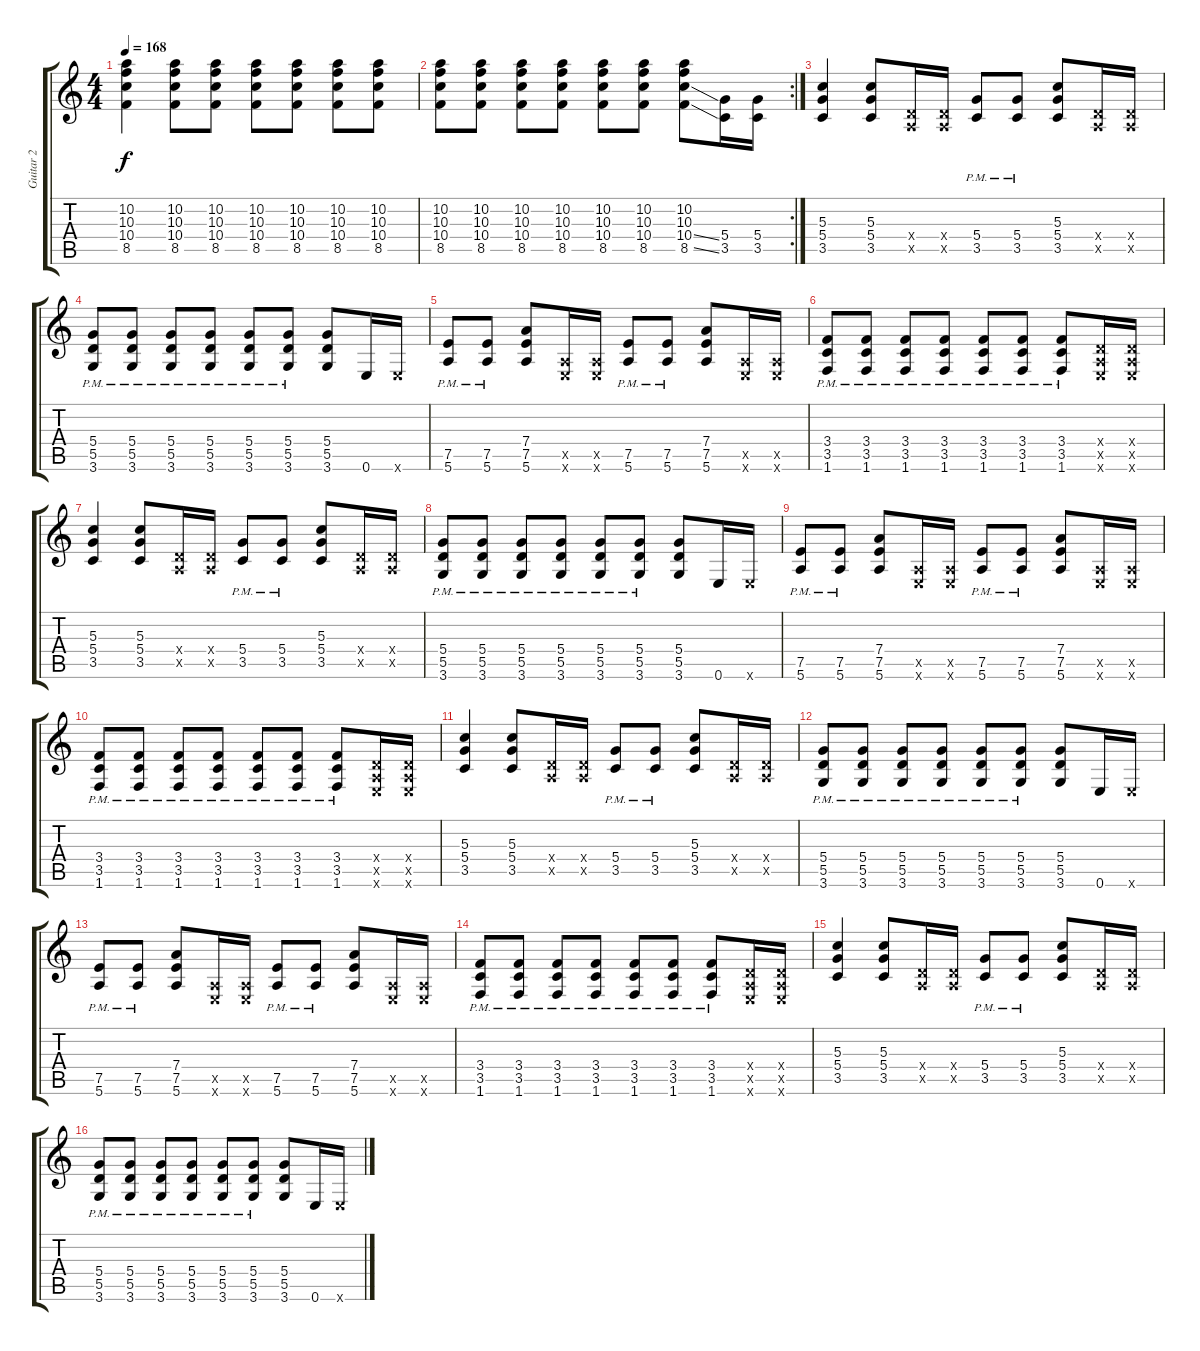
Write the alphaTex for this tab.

\track ("Guitar 2" "Guitar 2") {instrument overdrivenguitar}
\staff {score tabs}
\tuning (E4 B3 G3 D3 A2 E2) {hide}
\ts (4 4)
\tempo 168
\clef g2
\ks c
(10.2 10.3 10.4 8.5).4{dy f} (10.2 10.3 10.4 8.5).8 (10.2 10.3 10.4 8.5).8 (10.2 10.3 10.4 8.5).8 (10.2 10.3 10.4 8.5).8 (10.2 10.3 10.4 8.5).8 (10.2 10.3 10.4 8.5).8 |
\rc 2
(10.2 10.3 10.4 8.5).8 (10.2 10.3 10.4 8.5).8 (10.2 10.3 10.4 8.5).8 (10.2 10.3 10.4 8.5).8 (10.2 10.3 10.4 8.5).8 (10.2 10.3 10.4 8.5).8 (10.2 10.3 10.4{ss} 8.5{ss}).8 (5.4 3.5).16 (5.4 3.5).16 |
(5.3 5.4 3.5).4 (5.3 5.4 3.5).8 (0.4{x} 0.5{x}).16 (0.4{x} 0.5{x}).16 (5.4{pm} 3.5{pm}).8 (5.4{pm} 3.5{pm}).8 (5.3 5.4 3.5).8 (0.4{x} 0.5{x}).16 (0.4{x} 0.5{x}).16 |
(5.4{pm} 5.5{pm} 3.6{pm}).8 (5.4{pm} 5.5{pm} 3.6{pm}).8 (5.4{pm} 5.5{pm} 3.6{pm}).8 (5.4{pm} 5.5{pm} 3.6{pm}).8 (5.4{pm} 5.5{pm} 3.6{pm}).8 (5.4{pm} 5.5{pm} 3.6{pm}).8 (5.4 5.5 3.6).8 0.6.16 0.6{x}.16 |
(7.5{pm} 5.6{pm}).8 (7.5{pm} 5.6{pm}).8 (7.4 7.5 5.6).8 (0.5{x} 0.6{x}).16 (0.5{x} 0.6{x}).16 (7.5{pm} 5.6{pm}).8 (7.5{pm} 5.6{pm}).8 (7.4 7.5 5.6).8 (0.5{x} 0.6{x}).16 (0.5{x} 0.6{x}).16 |
(3.4{pm} 3.5{pm} 1.6{pm}).8 (3.4{pm} 3.5{pm} 1.6{pm}).8 (3.4{pm} 3.5{pm} 1.6{pm}).8 (3.4{pm} 3.5{pm} 1.6{pm}).8 (3.4{pm} 3.5{pm} 1.6{pm}).8 (3.4{pm} 3.5{pm} 1.6{pm}).8 (3.4{pm} 3.5{pm} 1.6{pm}).8 (0.4{x} 0.5{x} 0.6{x}).16 (0.4{x} 0.5{x} 0.6{x}).16 |
(5.3 5.4 3.5).4 (5.3 5.4 3.5).8 (0.4{x} 0.5{x}).16 (0.4{x} 0.5{x}).16 (5.4{pm} 3.5{pm}).8 (5.4{pm} 3.5{pm}).8 (5.3 5.4 3.5).8 (0.4{x} 0.5{x}).16 (0.4{x} 0.5{x}).16 |
(5.4{pm} 5.5{pm} 3.6{pm}).8 (5.4{pm} 5.5{pm} 3.6{pm}).8 (5.4{pm} 5.5{pm} 3.6{pm}).8 (5.4{pm} 5.5{pm} 3.6{pm}).8 (5.4{pm} 5.5{pm} 3.6{pm}).8 (5.4{pm} 5.5{pm} 3.6{pm}).8 (5.4 5.5 3.6).8 0.6.16 0.6{x}.16 |
(7.5{pm} 5.6{pm}).8 (7.5{pm} 5.6{pm}).8 (7.4 7.5 5.6).8 (0.5{x} 0.6{x}).16 (0.5{x} 0.6{x}).16 (7.5{pm} 5.6{pm}).8 (7.5{pm} 5.6{pm}).8 (7.4 7.5 5.6).8 (0.5{x} 0.6{x}).16 (0.5{x} 0.6{x}).16 |
(3.4{pm} 3.5{pm} 1.6{pm}).8 (3.4{pm} 3.5{pm} 1.6{pm}).8 (3.4{pm} 3.5{pm} 1.6{pm}).8 (3.4{pm} 3.5{pm} 1.6{pm}).8 (3.4{pm} 3.5{pm} 1.6{pm}).8 (3.4{pm} 3.5{pm} 1.6{pm}).8 (3.4{pm} 3.5{pm} 1.6{pm}).8 (0.4{x} 0.5{x} 0.6{x}).16 (0.4{x} 0.5{x} 0.6{x}).16 |
(5.3 5.4 3.5).4 (5.3 5.4 3.5).8 (0.4{x} 0.5{x}).16 (0.4{x} 0.5{x}).16 (5.4{pm} 3.5{pm}).8 (5.4{pm} 3.5{pm}).8 (5.3 5.4 3.5).8 (0.4{x} 0.5{x}).16 (0.4{x} 0.5{x}).16 |
(5.4{pm} 5.5{pm} 3.6{pm}).8 (5.4{pm} 5.5{pm} 3.6{pm}).8 (5.4{pm} 5.5{pm} 3.6{pm}).8 (5.4{pm} 5.5{pm} 3.6{pm}).8 (5.4{pm} 5.5{pm} 3.6{pm}).8 (5.4{pm} 5.5{pm} 3.6{pm}).8 (5.4 5.5 3.6).8 0.6.16 0.6{x}.16 |
(7.5{pm} 5.6{pm}).8 (7.5{pm} 5.6{pm}).8 (7.4 7.5 5.6).8 (0.5{x} 0.6{x}).16 (0.5{x} 0.6{x}).16 (7.5{pm} 5.6{pm}).8 (7.5{pm} 5.6{pm}).8 (7.4 7.5 5.6).8 (0.5{x} 0.6{x}).16 (0.5{x} 0.6{x}).16 |
(3.4{pm} 3.5{pm} 1.6{pm}).8 (3.4{pm} 3.5{pm} 1.6{pm}).8 (3.4{pm} 3.5{pm} 1.6{pm}).8 (3.4{pm} 3.5{pm} 1.6{pm}).8 (3.4{pm} 3.5{pm} 1.6{pm}).8 (3.4{pm} 3.5{pm} 1.6{pm}).8 (3.4{pm} 3.5{pm} 1.6{pm}).8 (0.4{x} 0.5{x} 0.6{x}).16 (0.4{x} 0.5{x} 0.6{x}).16 |
(5.3 5.4 3.5).4 (5.3 5.4 3.5).8 (0.4{x} 0.5{x}).16 (0.4{x} 0.5{x}).16 (5.4{pm} 3.5{pm}).8 (5.4{pm} 3.5{pm}).8 (5.3 5.4 3.5).8 (0.4{x} 0.5{x}).16 (0.4{x} 0.5{x}).16 |
(5.4{pm} 5.5{pm} 3.6{pm}).8 (5.4{pm} 5.5{pm} 3.6{pm}).8 (5.4{pm} 5.5{pm} 3.6{pm}).8 (5.4{pm} 5.5{pm} 3.6{pm}).8 (5.4{pm} 5.5{pm} 3.6{pm}).8 (5.4{pm} 5.5{pm} 3.6{pm}).8 (5.4 5.5 3.6).8 0.6.16 0.6{x}.16
